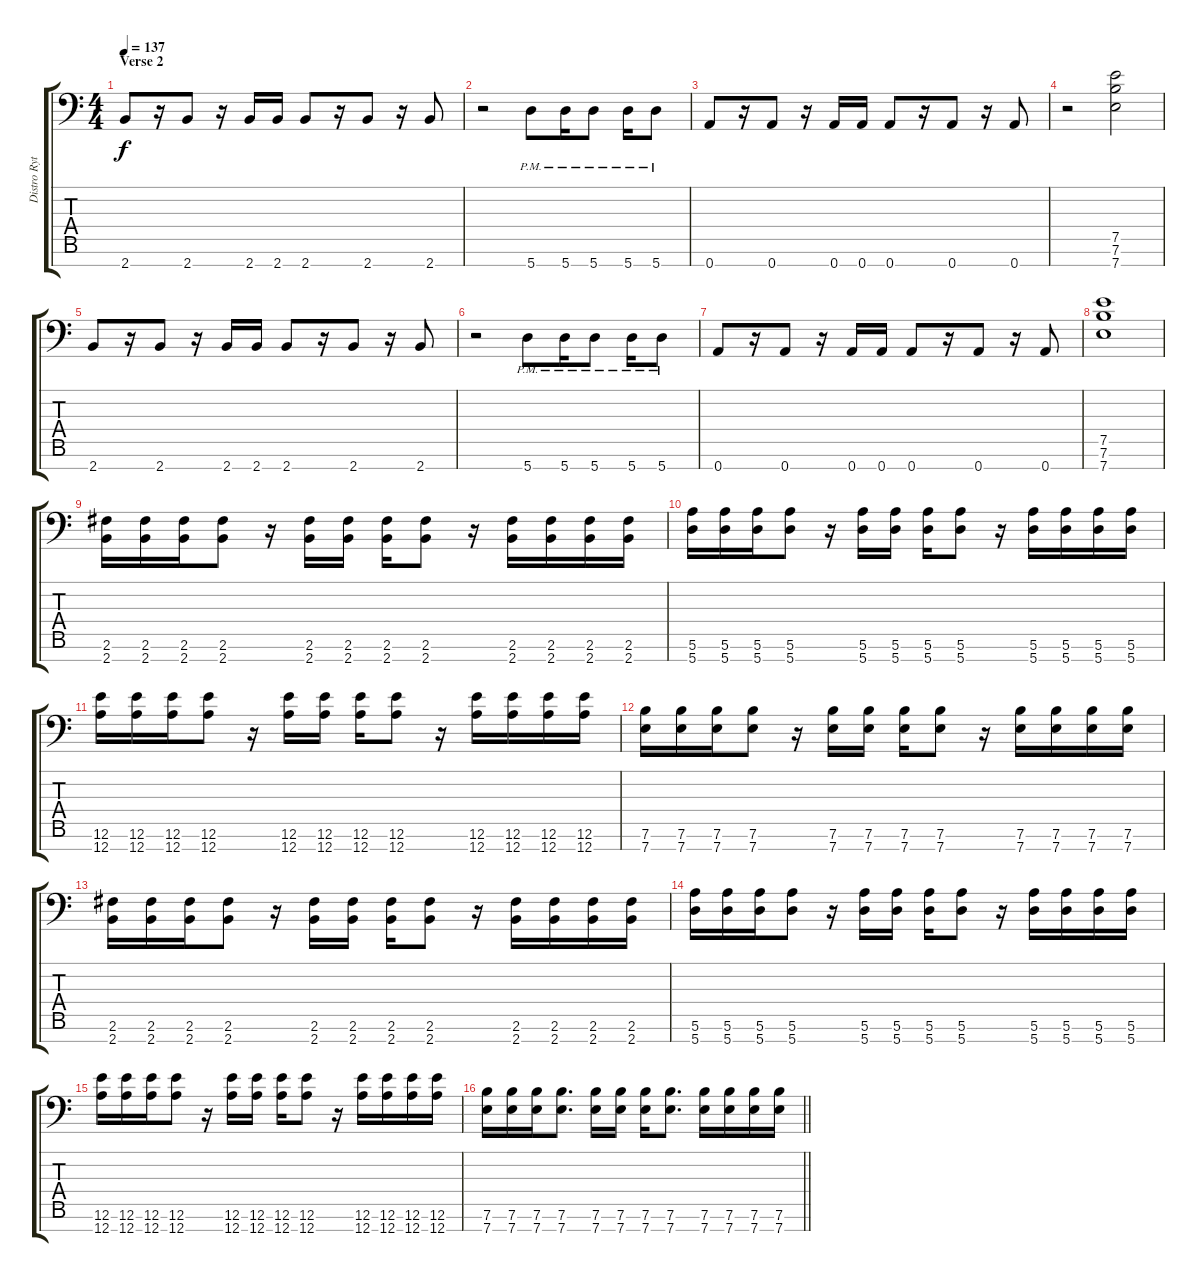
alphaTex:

\track ("Distro Rythme" "Distro Ryt") {instrument distortionguitar}
\staff {score tabs}
\tuning (E4 B3 G3 D3 A2 E2 A1) {hide}
\ts (4 4)
\section ("" "Verse 2")
\tempo 137
\clef f4
\ks c
2.7.8{dy f} r.16 2.7.8 r.16 2.7.16 2.7.16 2.7.8 r.16 2.7.8 r.16 2.7.8 |
r.2 5.7{pm}.8 5.7{pm}.16 5.7{pm}.8 5.7{pm}.16 5.7{pm}.8 |
0.7.8 r.16 0.7.8 r.16 0.7.16 0.7.16 0.7.8 r.16 0.7.8 r.16 0.7.8 |
r.2 (7.5 7.6 7.7).2 |
2.7.8 r.16 2.7.8 r.16 2.7.16 2.7.16 2.7.8 r.16 2.7.8 r.16 2.7.8 |
r.2 5.7{pm}.8 5.7{pm}.16 5.7{pm}.8 5.7{pm}.16 5.7{pm}.8 |
0.7.8 r.16 0.7.8 r.16 0.7.16 0.7.16 0.7.8 r.16 0.7.8 r.16 0.7.8 |
(7.5 7.6 7.7).1 |
(2.6 2.7).16 (2.6 2.7).16 (2.6 2.7).16 (2.6 2.7).8 r.16 (2.6 2.7).16 (2.6 2.7).16 (2.6 2.7).16 (2.6 2.7).8 r.16 (2.6 2.7).16 (2.6 2.7).16 (2.6 2.7).16 (2.6 2.7).16 |
(5.6 5.7).16 (5.6 5.7).16 (5.6 5.7).16 (5.6 5.7).8 r.16 (5.6 5.7).16 (5.6 5.7).16 (5.6 5.7).16 (5.6 5.7).8 r.16 (5.6 5.7).16 (5.6 5.7).16 (5.6 5.7).16 (5.6 5.7).16 |
(12.6 12.7).16 (12.6 12.7).16 (12.6 12.7).16 (12.6 12.7).8 r.16 (12.6 12.7).16 (12.6 12.7).16 (12.6 12.7).16 (12.6 12.7).8 r.16 (12.6 12.7).16 (12.6 12.7).16 (12.6 12.7).16 (12.6 12.7).16 |
(7.6 7.7).16 (7.6 7.7).16 (7.6 7.7).16 (7.6 7.7).8 r.16 (7.6 7.7).16 (7.6 7.7).16 (7.6 7.7).16 (7.6 7.7).8 r.16 (7.6 7.7).16 (7.6 7.7).16 (7.6 7.7).16 (7.6 7.7).16 |
(2.6 2.7).16 (2.6 2.7).16 (2.6 2.7).16 (2.6 2.7).8 r.16 (2.6 2.7).16 (2.6 2.7).16 (2.6 2.7).16 (2.6 2.7).8 r.16 (2.6 2.7).16 (2.6 2.7).16 (2.6 2.7).16 (2.6 2.7).16 |
(5.6 5.7).16 (5.6 5.7).16 (5.6 5.7).16 (5.6 5.7).8 r.16 (5.6 5.7).16 (5.6 5.7).16 (5.6 5.7).16 (5.6 5.7).8 r.16 (5.6 5.7).16 (5.6 5.7).16 (5.6 5.7).16 (5.6 5.7).16 |
(12.6 12.7).16 (12.6 12.7).16 (12.6 12.7).16 (12.6 12.7).8 r.16 (12.6 12.7).16 (12.6 12.7).16 (12.6 12.7).16 (12.6 12.7).8 r.16 (12.6 12.7).16 (12.6 12.7).16 (12.6 12.7).16 (12.6 12.7).16 |
\barLineRight lightlight
(7.6 7.7).16 (7.6 7.7).16 (7.6 7.7).16 (7.6 7.7).8{d} (7.6 7.7).16 (7.6 7.7).16 (7.6 7.7).16 (7.6 7.7).8{d} (7.6 7.7).16 (7.6 7.7).16 (7.6 7.7).16 (7.6 7.7).16
